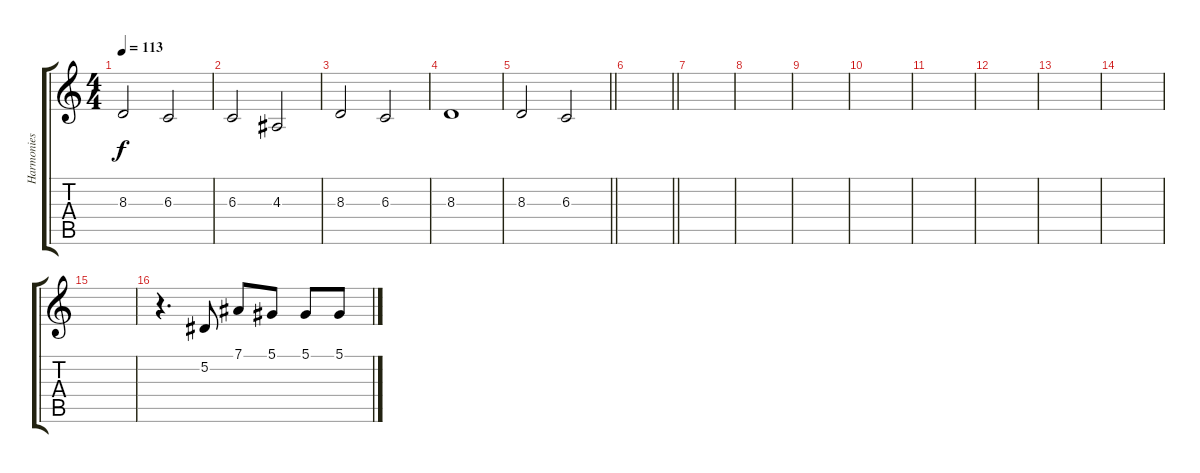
\track ("Harmonies 2" "Harmonies ") {instrument baritonesax}
\staff {score tabs}
\tuning (Eb4 Bb3 Gb3 Db3 Ab2 Db2) {hide}
\ts (4 4)
\tempo 113
\clef g2
\ks c
8.3.2{dy f} 6.3.2 |
6.3.2 4.3.2 |
8.3.2 6.3.2 |
8.3.1 |
\barLineRight lightlight
8.3.2 6.3.2 |
\barLineRight lightlight
|
\section ("" "")
|
|
|
|
|
|
|
|
|
r.4{d} 5.2.8 7.1.8 5.1.8 5.1.8 5.1.8
